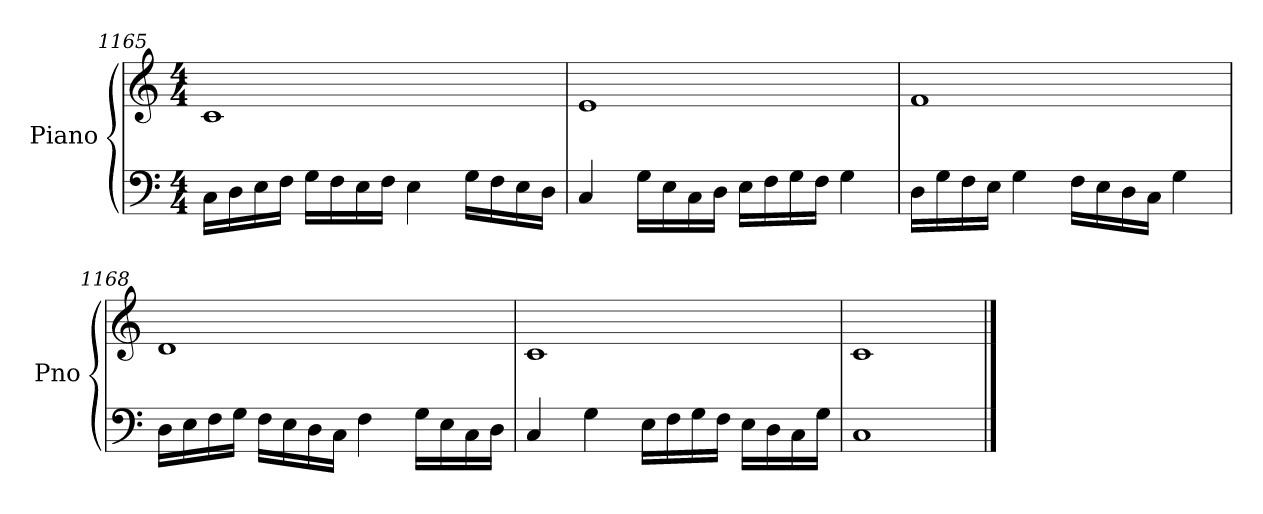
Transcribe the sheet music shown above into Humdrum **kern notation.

**kern	**kern
*part1	*part1
*staff2	*staff1
*I"Piano	*
*I'Pno	*
!!LO:LB:g=z
*clefF4	*clefG2
*k[]	*k[]
*M4/4	*M4/4
=1165	=1165
16C\LL	1c
16D\	.
16E\	.
16F\JJ	.
16G\LL	.
16F\	.
16E\	.
16F\JJ	.
4E\	.
16G\LL	.
16F\	.
16E\	.
16D\JJ	.
=1166	=1166
4C/	1e
16G\LL	.
16E\	.
16C\	.
16D\JJ	.
16E\LL	.
16F\	.
16G\	.
16F\JJ	.
4G\	.
=1167	=1167
16D\LL	1f
16G\	.
16F\	.
16E\JJ	.
4G\	.
16F\LL	.
16E\	.
16D\	.
16C\JJ	.
4G\	.
!!LO:LB:g=z
=1168	=1168
16D\LL	1d
16E\	.
16F\	.
16G\JJ	.
16F\LL	.
16E\	.
16D\	.
16C\JJ	.
4F\	.
16G\LL	.
16E\	.
16C\	.
16D\JJ	.
=1169	=1169
4C/	1c
4G\	.
16E\LL	.
16F\	.
16G\	.
16F\JJ	.
16E\LL	.
16D\	.
16C\	.
16G\JJ	.
=1170	=1170
1C	1c
==	==
*-	*-
